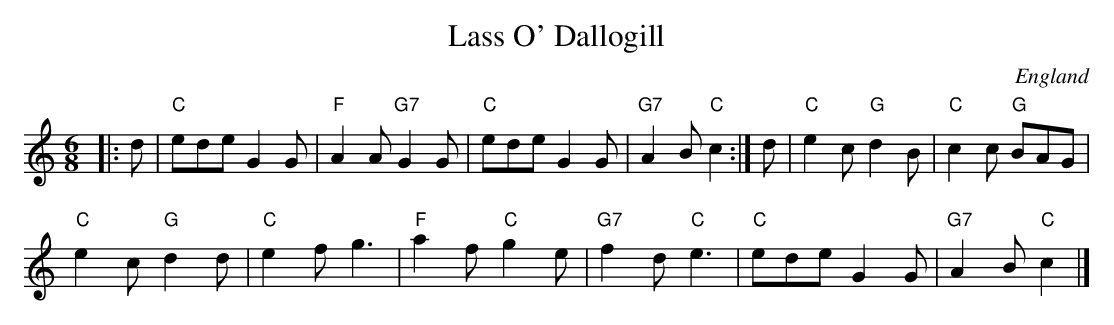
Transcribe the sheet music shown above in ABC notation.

X:1
T:Lass O' Dallogill
M:6/8
O:England
K:C major
|:d|"C"ede G2G|"F"A2A "G7"G2G|"C"ede G2G|"G7"A2B "C"c2:|\
d|"C"e2c "G"d2B|"C"c2c "G"BAG|
"C"e2c "G"d2d|"C"e2f g3|"F"a2f "C"g2e|\
"G7"f2d "C"e3|"C"ede G2G|"G7"A2B "C"c2|]
